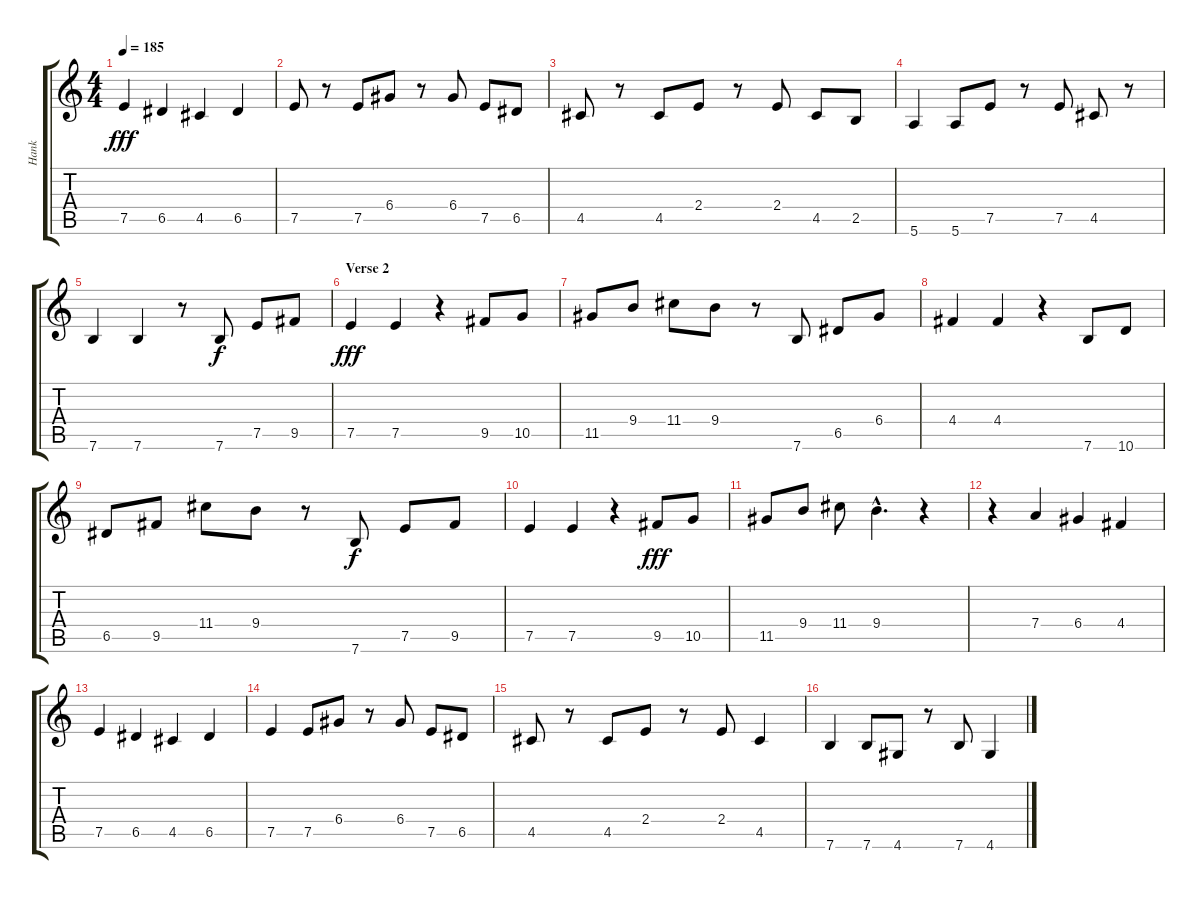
\track ("Hank" "Hank") {instrument electricguitarmuted}
\staff {score tabs}
\tuning (E4 B3 G3 D3 A2 E2) {hide}
\ts (4 4)
\tempo 185
\clef g2
\ks c
7.5.4{dy fff} 6.5.4 4.5.4 6.5.4 |
7.5.8 r.8 7.5.8 6.4.8 r.8 6.4.8 7.5.8 6.5.8 |
4.5.8 r.8 4.5.8 2.4.8 r.8 2.4.8 4.5.8 2.5.8 |
5.6.4 5.6.8 7.5.8 r.8 7.5.8 4.5.8 r.8 |
7.6.4 7.6.4 r.8 7.6.8{dy f} 7.5.8 9.5.8 |
\section ("" "Verse 2")
7.5.4{dy fff} 7.5.4 r.4 9.5.8 10.5.8 |
11.5.8 9.4.8 11.4.8 9.4.8 r.8 7.6.8 6.5.8 6.4.8 |
4.4.4 4.4.4 r.4 7.6.8 10.6.8 |
6.5.8 9.5.8 11.4.8 9.4.8 r.8 7.6.8{dy f} 7.5.8 9.5.8 |
7.5.4 7.5.4 r.4 9.5.8{dy fff} 10.5.8 |
11.5.8 9.4.8 11.4.8 9.4{hac}.4{d} r.4 |
r.4 7.4.4 6.4.4 4.4.4 |
7.5.4 6.5.4 4.5.4 6.5.4 |
7.5.4 7.5.8 6.4.8 r.8 6.4.8 7.5.8 6.5.8 |
4.5.8 r.8 4.5.8 2.4.8 r.8 2.4.8 4.5.4 |
7.6.4 7.6.8 4.6.8 r.8 7.6.8 4.6.4
